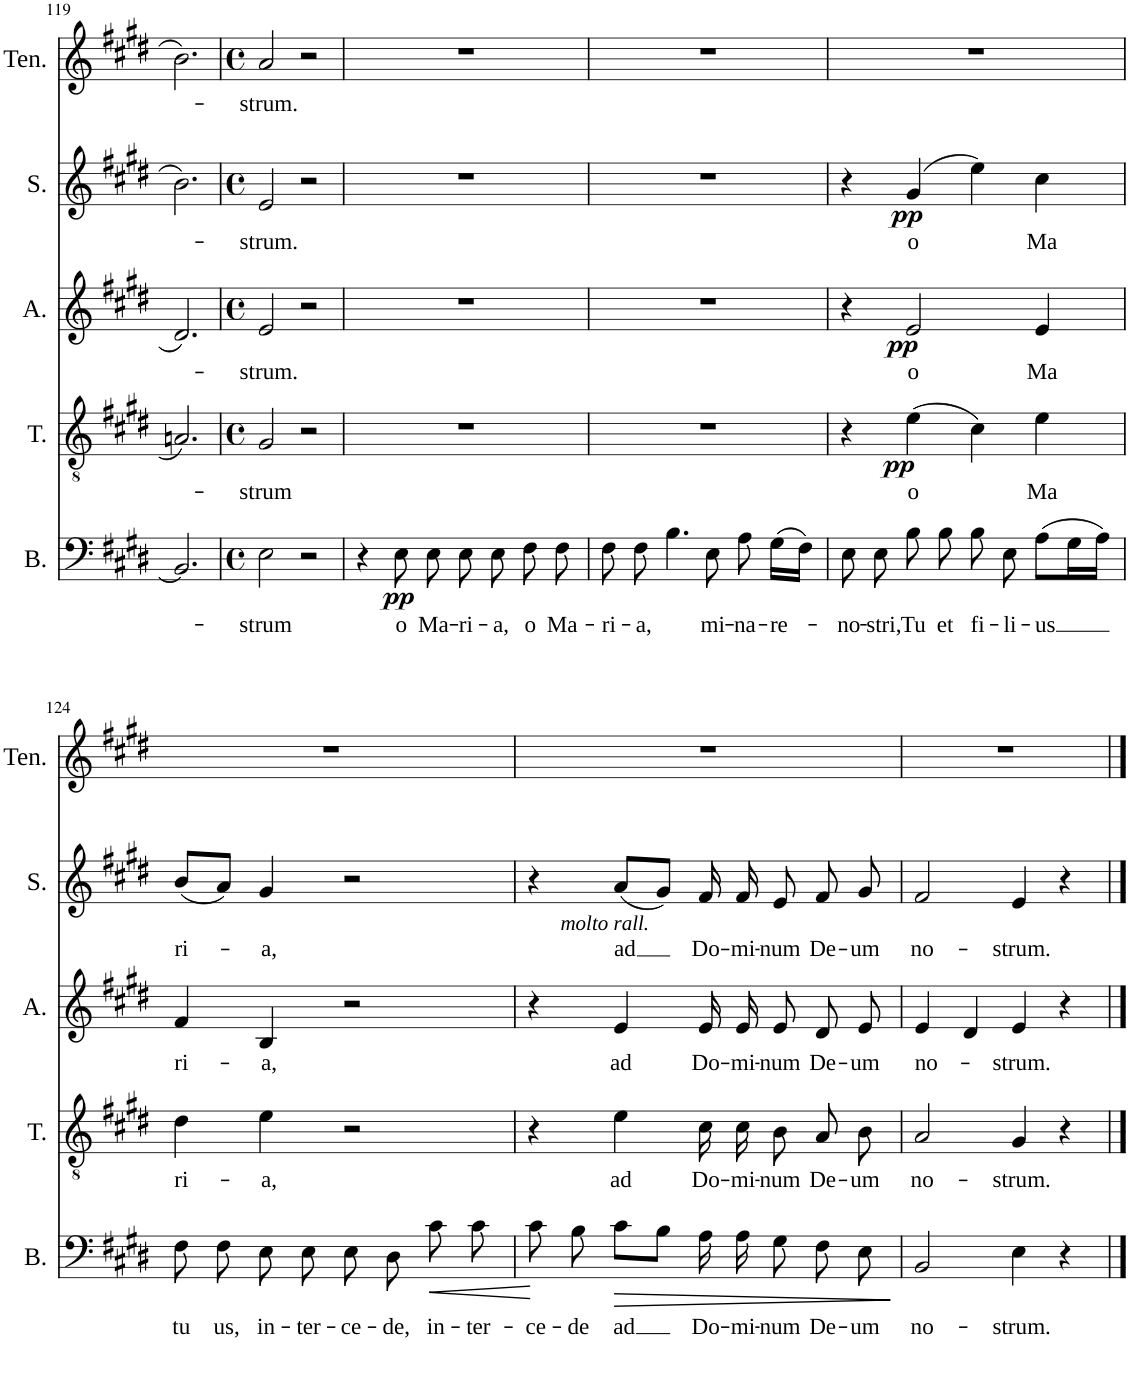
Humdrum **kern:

**kern	**text	**dynam	**kern	**text	**dynam	**kern	**text	**dynam	**kern	**text	**dynam	**kern	**text
*part5	*part5	*part5	*part4	*part4	*part4	*part3	*part3	*part3	*part2	*part2	*part2	*part1	*part1
*staff5	*staff5	*staff5	*staff4	*staff4	*staff4	*staff3	*staff3	*staff3	*staff2	*staff2	*staff2	*staff1	*staff1
*I"B.	*	*	*I"T.	*	*	*I"A.	*	*	*I"S.	*	*	*I"Ten.	*
*I'B.	*	*	*I'T.	*	*	*I'A.	*	*	*I'S.	*	*	*I'Ten.	*
!!LO:PB:g=z
*clefF4	*	*	*clefGv2	*	*	*clefG2	*	*	*clefG2	*	*	*clefG2	*
*k[f#c#g#d#]	*	*	*k[f#c#g#d#]	*	*	*k[f#c#g#d#]	*	*	*k[f#c#g#d#]	*	*	*k[f#c#g#d#]	*
*M3/4	*	*	*M3/4	*	*	*M3/4	*	*	*M3/4	*	*	*M3/4	*
=119	=119	=119	=119	=119	=119	=119	=119	=119	=119	=119	=119	=119	=119
2.BB/]	.	.	2.An/	.	.	2.d#/	.	.	2.b\	.	.	2.b\	.
=120	=120	=120	=120	=120	=120	=120	=120	=120	=120	=120	=120	=120	=120
*M4/4	*	*	*M4/4	*	*	*M4/4	*	*	*M4/4	*	*	*M4/4	*
*met(c)	*	*	*met(c)	*	*	*met(c)	*	*	*met(c)	*	*	*met(c)	*
!	!LO:LY:b	!	!	!LO:LY:b	!	!	!LO:LY:b	!	!	!LO:LY:b	!	!	!LO:LY:b
2E\	-strum	.	2G#/	-strum	.	2e/	-strum.	.	2e/	-strum.	.	2a/	-strum.
2r	.	.	2r	.	.	2r	.	.	2r	.	.	2r	.
=121	=121	=121	=121	=121	=121	=121	=121	=121	=121	=121	=121	=121	=121
4r	.	.	1r	.	.	1r	.	.	1r	.	.	1r	.
!	!LO:LY:b	!LO:DY:b	!	!	!	!	!	!	!	!	!	!	!
8E\	o	pp	.	.	.	.	.	.	.	.	.	.	.
!	!LO:LY:b	!	!	!	!	!	!	!	!	!	!	!	!
8E\	Ma-	.	.	.	.	.	.	.	.	.	.	.	.
!	!LO:LY:b	!	!	!	!	!	!	!	!	!	!	!	!
8E\	-ri-	.	.	.	.	.	.	.	.	.	.	.	.
!	!LO:LY:b	!	!	!	!	!	!	!	!	!	!	!	!
8E\	-a,	.	.	.	.	.	.	.	.	.	.	.	.
!	!LO:LY:b	!	!	!	!	!	!	!	!	!	!	!	!
8F#\	o	.	.	.	.	.	.	.	.	.	.	.	.
!	!LO:LY:b	!	!	!	!	!	!	!	!	!	!	!	!
8F#\	Ma-	.	.	.	.	.	.	.	.	.	.	.	.
=122	=122	=122	=122	=122	=122	=122	=122	=122	=122	=122	=122	=122	=122
!	!LO:LY:b	!	!	!	!	!	!	!	!	!	!	!	!
8F#\	-ri-	.	1r	.	.	1r	.	.	1r	.	.	1r	.
!	!LO:LY:b	!	!	!	!	!	!	!	!	!	!	!	!
8F#\	-a,	.	.	.	.	.	.	.	.	.	.	.	.
4.B\	.	.	.	.	.	.	.	.	.	.	.	.	.
!	!LO:LY:b	!	!	!	!	!	!	!	!	!	!	!	!
8E\	-mi-	.	.	.	.	.	.	.	.	.	.	.	.
!	!LO:LY:b	!	!	!	!	!	!	!	!	!	!	!	!
8A\	-na-	.	.	.	.	.	.	.	.	.	.	.	.
!	!LO:LY:b	!	!	!	!	!	!	!	!	!	!	!	!
(16G#\LL	-re-	.	.	.	.	.	.	.	.	.	.	.	.
16F#\JJ)	.	.	.	.	.	.	.	.	.	.	.	.	.
=123	=123	=123	=123	=123	=123	=123	=123	=123	=123	=123	=123	=123	=123
!	!LO:LY:b	!	!	!	!	!	!	!	!	!	!	!	!
8E\	-no-	.	4r	.	.	4r	.	.	4r	.	.	1r	.
!	!LO:LY:b	!	!	!	!	!	!	!	!	!	!	!	!
8E\	-stri,	.	.	.	.	.	.	.	.	.	.	.	.
!	!LO:LY:b	!	!	!LO:LY:b	!LO:DY:b	!	!LO:LY:b	!LO:DY:b	!	!LO:LY:b	!LO:DY:b	!	!
8B\	Tu	.	(4e\	o	pp	2e/	o	pp	(4g#/	o	pp	.	.
!	!LO:LY:b	!	!	!	!	!	!	!	!	!	!	!	!
8B\	et	.	.	.	.	.	.	.	.	.	.	.	.
!	!LO:LY:b	!	!	!	!	!	!	!	!	!	!	!	!
8B\	fi-	.	4c#\)	.	.	.	.	.	4ee\)	.	.	.	.
!	!LO:LY:b	!	!	!	!	!	!	!	!	!	!	!	!
8E\	-li-	.	.	.	.	.	.	.	.	.	.	.	.
!	!LO:LY:b	!	!	!LO:LY:b	!	!	!LO:LY:b	!	!	!LO:LY:b	!	!	!
(8A\L	-us	.	4e\	Ma	.	4e/	Ma	.	4cc#\	Ma	.	.	.
16G#\L	.	.	.	.	.	.	.	.	.	.	.	.	.
16A\JJ)	.	.	.	.	.	.	.	.	.	.	.	.	.
!!LO:LB:g=z
=124	=124	=124	=124	=124	=124	=124	=124	=124	=124	=124	=124	=124	=124
!	!LO:LY:b	!	!	!LO:LY:b	!	!	!LO:LY:b	!	!	!LO:LY:b	!	!	!
8F#\	tu	.	4d#\	ri-	.	4f#/	ri-	.	(8b/L	ri-	.	1r	.
!	!LO:LY:b	!	!	!	!	!	!	!	!	!	!	!	!
8F#\	-us,	.	.	.	.	.	.	.	8a/J)	.	.	.	.
!	!LO:LY:b	!	!	!LO:LY:b	!	!	!LO:LY:b	!	!	!LO:LY:b	!	!	!
8E\	in-	.	4e\	-a,	.	4B/	-a,	.	4g#/	-a,	.	.	.
!	!LO:LY:b	!	!	!	!	!	!	!	!	!	!	!	!
8E\	-ter-	.	.	.	.	.	.	.	.	.	.	.	.
!	!LO:LY:b	!	!	!	!	!	!	!	!	!	!	!	!
8E\	-ce-	.	2r	.	.	2r	.	.	2r	.	.	.	.
!	!LO:LY:b	!	!	!	!	!	!	!	!	!	!	!	!
8D#\	-de,	.	.	.	.	.	.	.	.	.	.	.	.
!	!LO:LY:b	!LO:HP:b	!	!	!	!	!	!	!	!	!	!	!
8c#\	in-	<	.	.	.	.	.	.	.	.	.	.	.
!	!LO:LY:b	!	!	!	!	!	!	!	!	!	!	!	!
8c#\	-ter-	.	.	.	.	.	.	.	.	.	.	.	.
.	.	[	.	.	.	.	.	.	.	.	.	.	.
=125	=125	=125	=125	=125	=125	=125	=125	=125	=125	=125	=125	=125	=125
!	!LO:LY:b	!	!	!	!	!	!	!	!	!	!	!	!
8c#\	-ce-	.	4r	.	.	4r	.	.	4r	.	.	1r	.
!	!LO:LY:b	!	!	!	!	!	!	!	!	!	!	!	!
8B\	-de	.	.	.	.	.	.	.	.	.	.	.	.
!	!LO:LY:b	!LO:HP:b	!	!LO:LY:b	!	!	!LO:LY:b	!	!	!LO:LY:b	!LO:DY:b	!	!
8c#\L	ad	>	4e\	ad	.	4e/	ad	.	(8a/L	ad	other-dynamics	.	.
8B\J	.	.	.	.	.	.	.	.	8g#/J)	.	.	.	.
!	!LO:LY:b	!	!	!LO:LY:b	!	!	!LO:LY:b	!	!	!LO:LY:b	!	!	!
16A\	Do-	.	16c#\LL	Do-	.	16e/LL	Do-	.	16f#/	Do-	.	.	.
!	!LO:LY:b	!	!	!LO:LY:b	!	!	!LO:LY:b	!	!	!LO:LY:b	!	!	!
16A\	-mi-	.	16c#\J	-mi-	.	16e/J	-mi-	.	16f#/	-mi-	.	.	.
!	!LO:LY:b	!	!	!LO:LY:b	!	!	!LO:LY:b	!	!	!LO:LY:b	!	!	!
8G#\	-num	.	8B\J	-num	.	8e/J	-num	.	8e/	-num	.	.	.
!	!LO:LY:b	!	!	!LO:LY:b	!	!	!LO:LY:b	!	!	!LO:LY:b	!	!	!
8F#\	De-	.	8A/L	De-	.	8d#/L	De-	.	8f#/	De-	.	.	.
!	!LO:LY:b	!	!	!LO:LY:b	!	!	!LO:LY:b	!	!	!LO:LY:b	!	!	!
8E\	-um	.	8B/J	-um	.	8e/J	-um	.	8g#/	-um	.	.	.
.	.	]	.	.	.	.	.	.	.	.	.	.	.
=126	=126	=126	=126	=126	=126	=126	=126	=126	=126	=126	=126	=126	=126
!	!LO:LY:b	!	!	!LO:LY:b	!	!	!LO:LY:b	!	!	!LO:LY:b	!	!	!
2BB/	no-	.	2A/	no-	.	4e/	no-	.	2f#/	no-	.	1r	.
.	.	.	.	.	.	4d#/	.	.	.	.	.	.	.
!	!LO:LY:b	!	!	!LO:LY:b	!	!	!LO:LY:b	!	!	!LO:LY:b	!	!	!
4E\	-strum.	.	4G#/	-strum.	.	4e/	-strum.	.	4e/	-strum.	.	.	.
4r	.	.	4r	.	.	4r	.	.	4r	.	.	.	.
==	==	==	==	==	==	==	==	==	==	==	==	==	==
*-	*-	*-	*-	*-	*-	*-	*-	*-	*-	*-	*-	*-	*-
